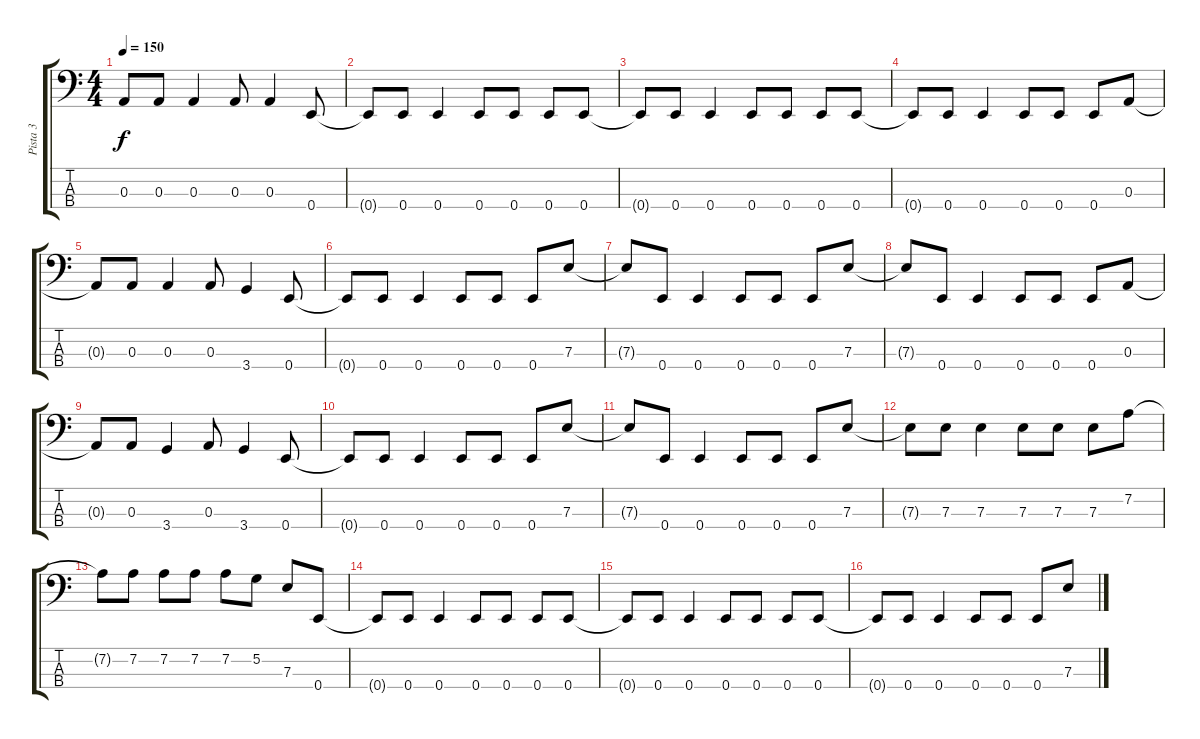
\track ("Pista 3" "Pista 3") {instrument electricbasspick}
\staff {score tabs}
\tuning (G2 D2 A1 E1) {hide}
\ts (4 4)
\tempo 150
\clef f4
\ks c
0.3{t}.8{dy f} 0.3.8 0.3.4 0.3.8 0.3.4 0.4.8 |
0.4{t}.8 0.4.8 0.4.4 0.4.8 0.4.8 0.4.8 0.4.8 |
0.4{t}.8 0.4.8 0.4.4 0.4.8 0.4.8 0.4.8 0.4.8 |
0.4{t}.8 0.4.8 0.4.4 0.4.8 0.4.8 0.4.8 0.3.8 |
0.3{t}.8 0.3.8 0.3.4 0.3.8 3.4.4 0.4.8 |
0.4{t}.8 0.4.8 0.4.4 0.4.8 0.4.8 0.4.8 7.3.8 |
7.3{t}.8 0.4.8 0.4.4 0.4.8 0.4.8 0.4.8 7.3.8 |
7.3{t}.8 0.4.8 0.4.4 0.4.8 0.4.8 0.4.8 0.3.8 |
0.3{t}.8 0.3.8 3.4.4 0.3.8 3.4.4 0.4.8 |
0.4{t}.8 0.4.8 0.4.4 0.4.8 0.4.8 0.4.8 7.3.8 |
7.3{t}.8 0.4.8 0.4.4 0.4.8 0.4.8 0.4.8 7.3.8 |
7.3{t}.8 7.3.8 7.3.4 7.3.8 7.3.8 7.3.8 7.2.8 |
7.2{t}.8 7.2.8 7.2.8 7.2.8 7.2.8 5.2.8 7.3.8 0.4.8 |
0.4{t}.8 0.4.8 0.4.4 0.4.8 0.4.8 0.4.8 0.4.8 |
0.4{t}.8 0.4.8 0.4.4 0.4.8 0.4.8 0.4.8 0.4.8 |
0.4{t}.8 0.4.8 0.4.4 0.4.8 0.4.8 0.4.8 7.3.8
